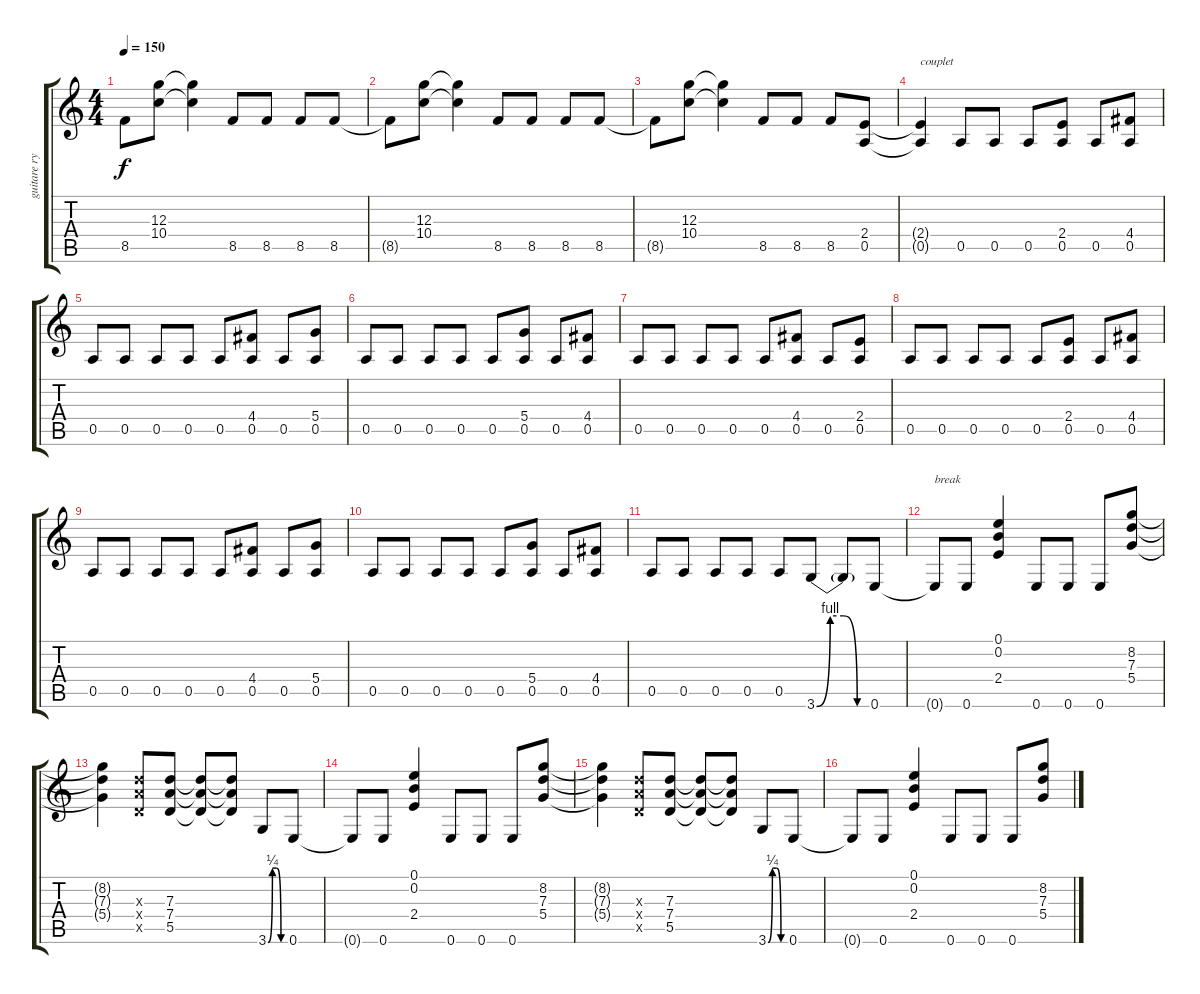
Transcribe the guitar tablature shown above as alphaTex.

\track ("guitare rythme 1" "guitare ry") {instrument distortionguitar}
\staff {score tabs}
\tuning (E4 B3 G3 D3 A2 E2) {hide}
\ts (4 4)
\tempo 150
\clef g2
\ks c
8.5{t}.8{dy f} (12.3 10.4).8 (12.3{t} 10.4{t}).4 8.5.8 8.5.8 8.5.8 8.5.8 |
8.5{t}.8 (12.3 10.4).8 (12.3{t} 10.4{t}).4 8.5.8 8.5.8 8.5.8 8.5.8 |
8.5{t}.8 (12.3 10.4).8 (12.3{t} 10.4{t}).4 8.5.8 8.5.8 8.5.8 (2.4 0.5).8 |
(2.4{t} 0.5{t}).4{txt "couplet"} 0.5.8 0.5.8 0.5.8 (2.4 0.5).8 0.5.8 (4.4 0.5).8 |
0.5.8 0.5.8 0.5.8 0.5.8 0.5.8 (4.4 0.5).8 0.5.8 (5.4 0.5).8 |
0.5.8 0.5.8 0.5.8 0.5.8 0.5.8 (5.4 0.5).8 0.5.8 (4.4 0.5).8 |
0.5.8 0.5.8 0.5.8 0.5.8 0.5.8 (4.4 0.5).8 0.5.8 (2.4 0.5).8 |
0.5.8 0.5.8 0.5.8 0.5.8 0.5.8 (2.4 0.5).8 0.5.8 (4.4 0.5).8 |
0.5.8 0.5.8 0.5.8 0.5.8 0.5.8 (4.4 0.5).8 0.5.8 (5.4 0.5).8 |
0.5.8 0.5.8 0.5.8 0.5.8 0.5.8 (5.4 0.5).8 0.5.8 (4.4 0.5).8 |
0.5.8 0.5.8 0.5.8 0.5.8 0.5.8 3.6{be (custom 0 0 15 4 30 4 45 0 60 0)}.8 3.6{t}.8 0.6.8 |
0.6{t}.8{txt "break"} 0.6.8 (0.1 0.2 2.4).4 0.6.8 0.6.8 0.6.8 (8.2 7.3 5.4).8 |
(8.2{t} 7.3{t} 5.4{t}).4 (7.3{x} 7.4{x} 5.5{x}).8 (7.3 7.4 5.5).8 (7.3{t} 7.4{t} 5.5{t}).8 (7.3{t} 7.4{t} 5.5{t}).8 3.6{be (custom 0 0 15 1 30 1 45 0 60 0)}.8 0.6.8 |
0.6{t}.8 0.6.8 (0.1 0.2 2.4).4 0.6.8 0.6.8 0.6.8 (8.2 7.3 5.4).8 |
(8.2{t} 7.3{t} 5.4{t}).4 (7.3{x} 7.4{x} 5.5{x}).8 (7.3 7.4 5.5).8 (7.3{t} 7.4{t} 5.5{t}).8 (7.3{t} 7.4{t} 5.5{t}).8 3.6{be (custom 0 0 15 1 30 1 45 0 60 0)}.8 0.6.8 |
0.6{t}.8 0.6.8 (0.1 0.2 2.4).4 0.6.8 0.6.8 0.6.8 (8.2 7.3 5.4).8
